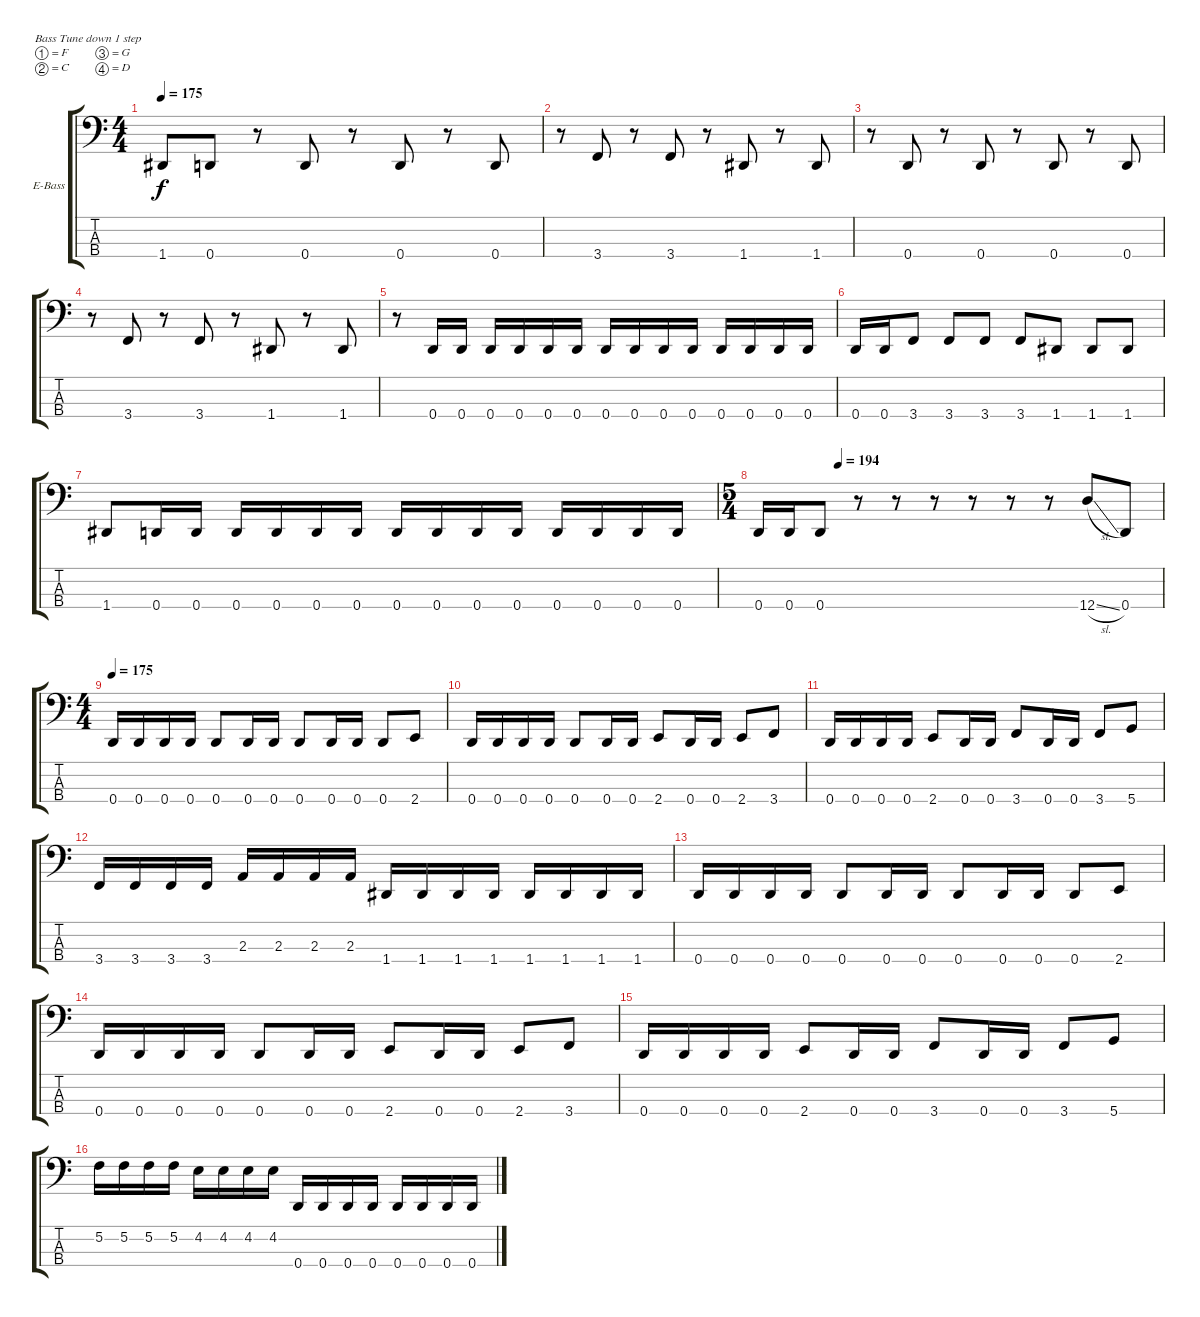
\bracketExtendMode groupsimilarinstruments
\firstSystemTrackNameOrientation horizontal
\otherSystemsTrackNameOrientation horizontal
\track ("Bass" "E-Bass") {instrument electricbasspick}
\staff {score tabs}
\tuning (F2 C2 G1 D1)
\ts (4 4)
\tempo 175
\clef f4
\ks c
1.4.8{dy f} 0.4.8 r.8 0.4.8 r.8 0.4.8 r.8 0.4.8 |
r.8 3.4.8 r.8 3.4.8 r.8 1.4.8 r.8 1.4.8 |
r.8 0.4.8 r.8 0.4.8 r.8 0.4.8 r.8 0.4.8 |
r.8 3.4.8 r.8 3.4.8 r.8 1.4.8 r.8 1.4.8 |
r.8 0.4.16 0.4.16 0.4.16 0.4.16 0.4.16 0.4.16 0.4.16 0.4.16 0.4.16 0.4.16 0.4.16 0.4.16 0.4.16 0.4.16 |
0.4.16 0.4.16 3.4.8 3.4.8 3.4.8 3.4.8 1.4.8 1.4.8 1.4.8 |
1.4.8 0.4.16 0.4.16 0.4.16 0.4.16 0.4.16 0.4.16 0.4.16 0.4.16 0.4.16 0.4.16 0.4.16 0.4.16 0.4.16 0.4.16 |
\ts (5 4)
\beaming (8 6 4)
\tempo (194 0.2)
0.4.16 0.4.16 0.4.8 r.8 r.8 r.8 r.8 r.8 r.8 12.4{sl}.8 0.4.8 |
\ts (4 4)
\beaming (8 2 2 2 2)
\tempo 175
0.4.16 0.4.16 0.4.16 0.4.16 0.4.8 0.4.16 0.4.16 0.4.8 0.4.16 0.4.16 0.4.8 2.4.8 |
0.4.16 0.4.16 0.4.16 0.4.16 0.4.8 0.4.16 0.4.16 2.4.8 0.4.16 0.4.16 2.4.8 3.4.8 |
0.4.16 0.4.16 0.4.16 0.4.16 2.4.8 0.4.16 0.4.16 3.4.8 0.4.16 0.4.16 3.4.8 5.4.8 |
3.4.16 3.4.16 3.4.16 3.4.16 2.3.16 2.3.16 2.3.16 2.3.16 1.4.16 1.4.16 1.4.16 1.4.16 1.4.16 1.4.16 1.4.16 1.4.16 |
0.4.16 0.4.16 0.4.16 0.4.16 0.4.8 0.4.16 0.4.16 0.4.8 0.4.16 0.4.16 0.4.8 2.4.8 |
0.4.16 0.4.16 0.4.16 0.4.16 0.4.8 0.4.16 0.4.16 2.4.8 0.4.16 0.4.16 2.4.8 3.4.8 |
0.4.16 0.4.16 0.4.16 0.4.16 2.4.8 0.4.16 0.4.16 3.4.8 0.4.16 0.4.16 3.4.8 5.4.8 |
5.2.16 5.2.16 5.2.16 5.2.16 4.2.16 4.2.16 4.2.16 4.2.16 0.4.16 0.4.16 0.4.16 0.4.16 0.4.16 0.4.16 0.4.16 0.4.16
